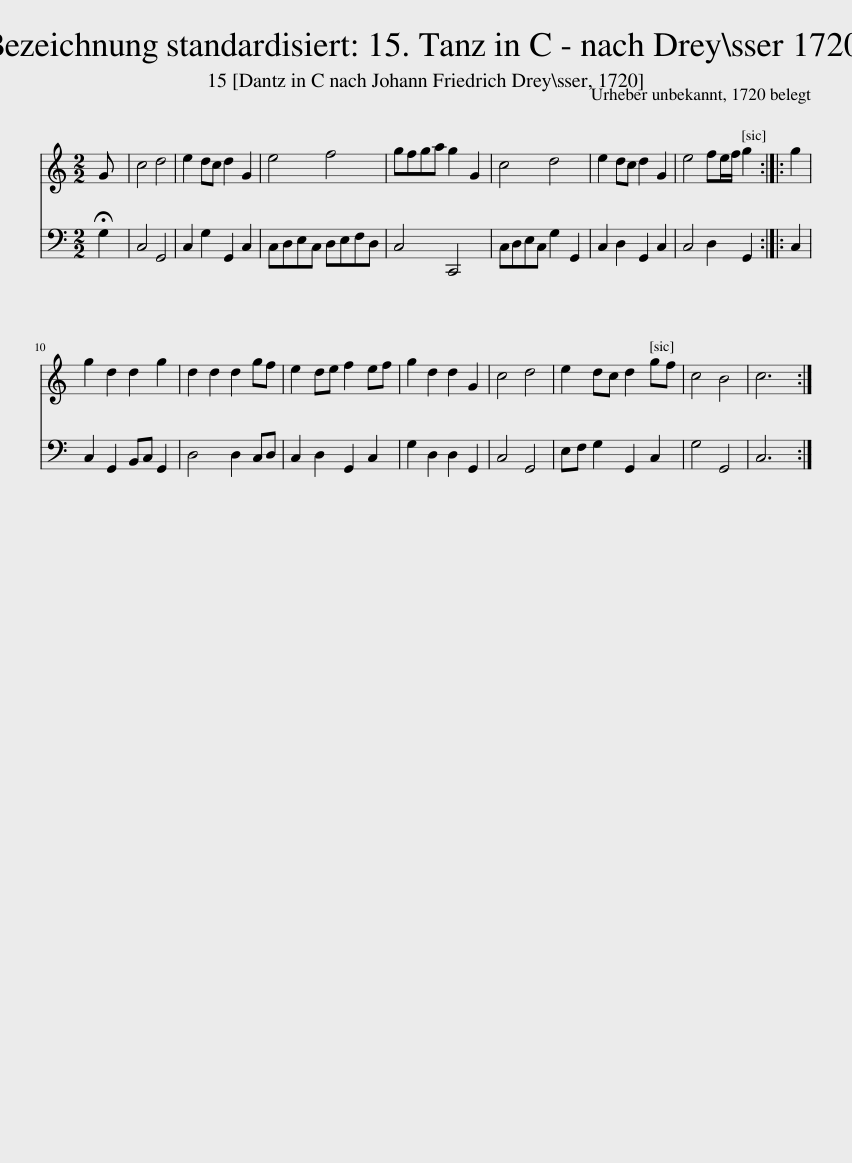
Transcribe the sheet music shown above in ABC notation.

X:1
%%score 1 2
L:1/8
M:2/2
I:linebreak $
K:C
V:1 treble
V:2 bass
V:1
 G x | c4 d4 | e2 dc d2 G2 | e4 f4 | gfga g2 G2 | %5
 c4 d4 | e2 dc d2 G2 | e4 fe/f/ g2 :: g2 |$ g2 d2 d2 g2 | %10
 d2 d2 d2 gf | e2 de f2 ef | g2 d2 d2 G2 | c4 d4 | e2 dc d2 gf | %15
 c4 B4 | c6 :| %17
V:2
 !fermata!G,2 | C,4 G,,4 | C,2 G,2 G,,2 C,2 | C,D,E,C, D,E,F,D, | C,4 C,,4 | %5
 C,D,E,C, G,2 G,,2 | C,2 D,2 G,,2 C,2 | C,4 D,2 G,,2 :: C,2 |$ C,2 G,,2 B,,C, G,,2 | %10
 D,4 D,2 C,D, | C,2 D,2 G,,2 C,2 | G,2 D,2 D,2 G,,2 | C,4 G,,4 | E,F, G,2 G,,2 C,2 | %15
 G,4 G,,4 | C,6 :| %17
